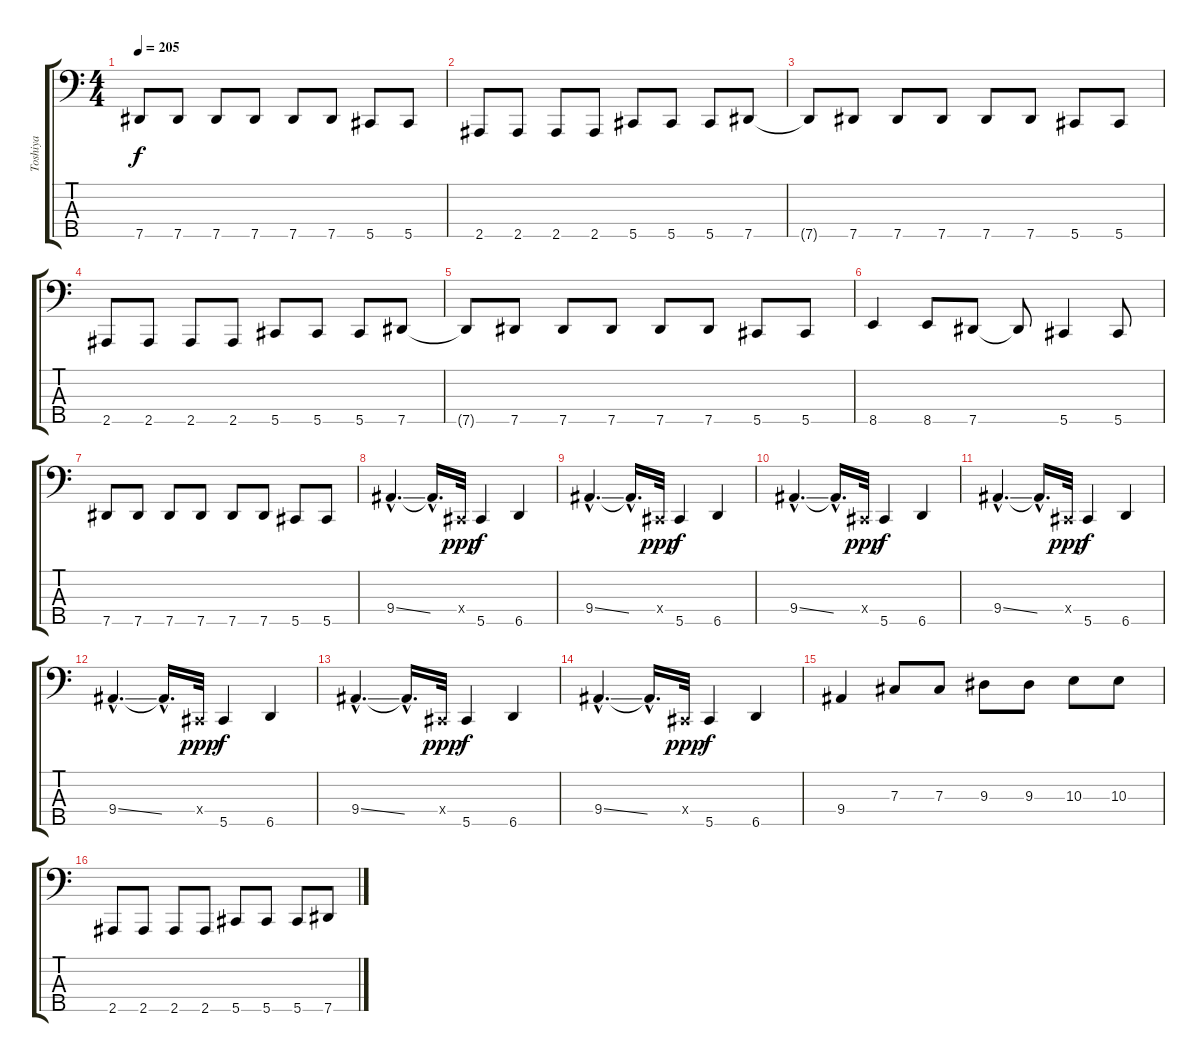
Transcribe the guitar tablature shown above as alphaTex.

\track ("Toshiya" "Toshiya") {instrument electricbasspick}
\staff {score tabs}
\tuning (E2 B1 Gb1 Db1 Ab0) {hide}
\ts (4 4)
\tempo 205
\clef f4
\ks c
7.5{t}.8{dy f} 7.5.8 7.5.8 7.5.8 7.5.8 7.5.8 5.5.8 5.5.8 |
2.5.8 2.5.8 2.5.8 2.5.8 5.5.8 5.5.8 5.5.8 7.5.8 |
7.5{t}.8 7.5.8 7.5.8 7.5.8 7.5.8 7.5.8 5.5.8 5.5.8 |
2.5.8 2.5.8 2.5.8 2.5.8 5.5.8 5.5.8 5.5.8 7.5.8 |
7.5{t}.8 7.5.8 7.5.8 7.5.8 7.5.8 7.5.8 5.5.8 5.5.8 |
8.5.4 8.5.8 7.5.8 7.5{t}.8 5.5.4 5.5.8 |
7.5.8 7.5.8 7.5.8 7.5.8 7.5.8 7.5.8 5.5.8 5.5.8 |
9.4{ss hac}.4{d} 9.4{hac t}.16{d} 0.4{x}.32{dy ppp volume 0} 5.5.4{dy f volume 16} 6.5.4 |
9.4{ss hac}.4{d} 9.4{hac t}.16{d} 0.4{x}.32{dy ppp volume 0} 5.5.4{dy f volume 16} 6.5.4 |
9.4{ss hac}.4{d} 9.4{hac t}.16{d} 0.4{x}.32{dy ppp volume 0} 5.5.4{dy f volume 16} 6.5.4 |
9.4{ss hac}.4{d} 9.4{hac t}.16{d} 0.4{x}.32{dy ppp volume 0} 5.5.4{dy f volume 16} 6.5.4 |
9.4{ss hac}.4{d} 9.4{hac t}.16{d} 0.4{x}.32{dy ppp volume 0} 5.5.4{dy f volume 16} 6.5.4 |
9.4{ss hac}.4{d} 9.4{hac t}.16{d} 0.4{x}.32{dy ppp volume 0} 5.5.4{dy f volume 16} 6.5.4 |
9.4{ss hac}.4{d} 9.4{hac t}.16{d} 0.4{x}.32{dy ppp volume 0} 5.5.4{dy f volume 16} 6.5.4 |
9.4.4 7.3.8 7.3.8 9.3.8 9.3.8 10.3.8 10.3.8 |
2.5.8 2.5.8 2.5.8 2.5.8 5.5.8 5.5.8 5.5.8 7.5.8
